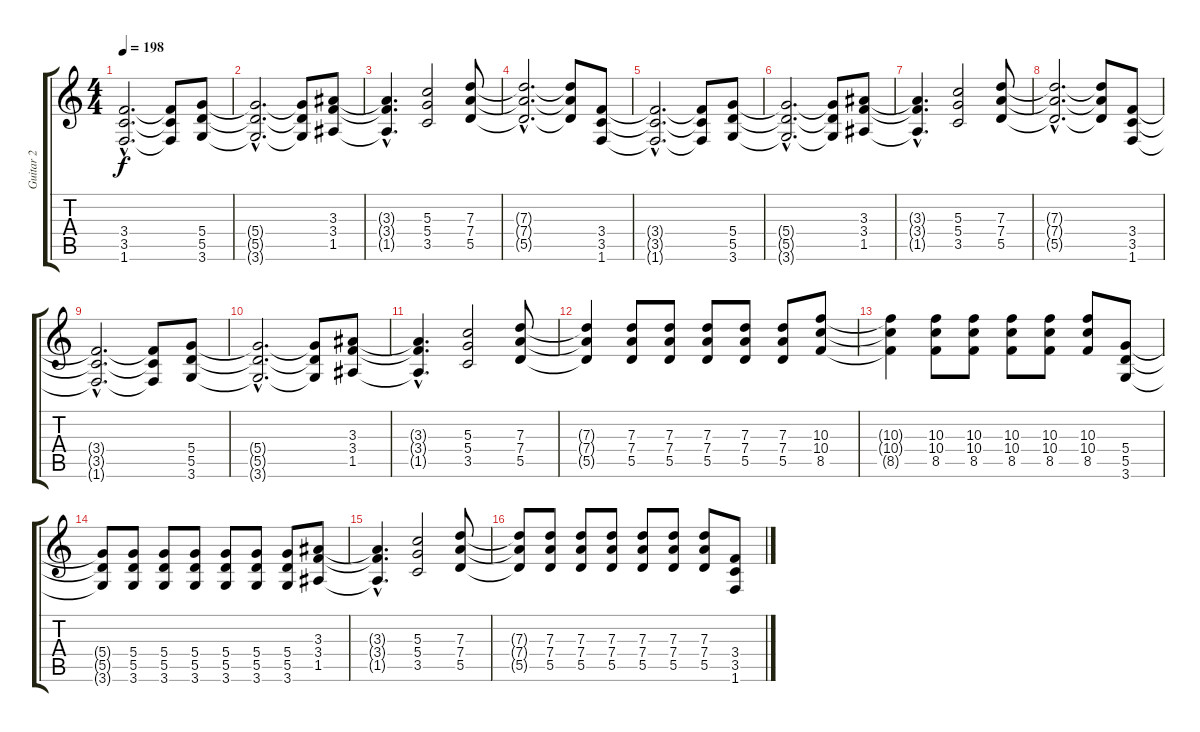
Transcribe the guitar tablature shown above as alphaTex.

\track ("Guitar 2" "Guitar 2") {instrument overdrivenguitar}
\staff {score tabs}
\tuning (E4 B3 G3 D3 A2 E2) {hide}
\ts (4 4)
\tempo 198
\clef g2
\ks c
(3.4{hac t} 3.5{hac t} 1.6{hac t}).2{d dy f} (3.4{t} 3.5{t} 1.6{t}).8 (5.4 5.5 3.6).8 |
(5.4{hac t} 5.5{hac t} 3.6{hac t}).2{d} (5.4{t} 5.5{t} 3.6{t}).8 (3.3 3.4 1.5).8 |
(3.3{hac t} 3.4{hac t} 1.5{hac t}).4{d} (5.3 5.4 3.5).2 (7.3 7.4 5.5).8 |
(7.3{hac t} 7.4{hac t} 5.5{hac t}).2{d} (7.3{t} 7.4{t} 5.5{t}).8 (3.4 3.5 1.6).8 |
(3.4{hac t} 3.5{hac t} 1.6{hac t}).2{d} (3.4{t} 3.5{t} 1.6{t}).8 (5.4 5.5 3.6).8 |
(5.4{hac t} 5.5{hac t} 3.6{hac t}).2{d} (5.4{t} 5.5{t} 3.6{t}).8 (3.3 3.4 1.5).8 |
(3.3{hac t} 3.4{hac t} 1.5{hac t}).4{d} (5.3 5.4 3.5).2 (7.3 7.4 5.5).8 |
(7.3{hac t} 7.4{hac t} 5.5{hac t}).2{d} (7.3{t} 7.4{t} 5.5{t}).8 (3.4 3.5 1.6).8 |
(3.4{hac t} 3.5{hac t} 1.6{hac t}).2{d} (3.4{t} 3.5{t} 1.6{t}).8 (5.4 5.5 3.6).8 |
(5.4{hac t} 5.5{hac t} 3.6{hac t}).2{d} (5.4{t} 5.5{t} 3.6{t}).8 (3.3 3.4 1.5).8 |
(3.3{hac t} 3.4{hac t} 1.5{hac t}).4{d} (5.3 5.4 3.5).2 (7.3 7.4 5.5).8 |
(7.3{t} 7.4{t} 5.5{t}).4 (7.3 7.4 5.5).8 (7.3 7.4 5.5).8 (7.3 7.4 5.5).8 (7.3 7.4 5.5).8 (7.3 7.4 5.5).8 (10.3 10.4 8.5).8 |
(10.3{t} 10.4{t} 8.5{t}).4 (10.3 10.4 8.5).8 (10.3 10.4 8.5).8 (10.3 10.4 8.5).8 (10.3 10.4 8.5).8 (10.3 10.4 8.5).8 (5.4 5.5 3.6).8 |
(5.4{t} 5.5{t} 3.6{t}).8 (5.4 5.5 3.6).8 (5.4 5.5 3.6).8 (5.4 5.5 3.6).8 (5.4 5.5 3.6).8 (5.4 5.5 3.6).8 (5.4 5.5 3.6).8 (3.3 3.4 1.5).8 |
(3.3{hac t} 3.4{hac t} 1.5{hac t}).4{d} (5.3 5.4 3.5).2 (7.3 7.4 5.5).8 |
(7.3{t} 7.4{t} 5.5{t}).8 (7.3 7.4 5.5).8 (7.3 7.4 5.5).8 (7.3 7.4 5.5).8 (7.3 7.4 5.5).8 (7.3 7.4 5.5).8 (7.3 7.4 5.5).8 (3.4 3.5 1.6).8
